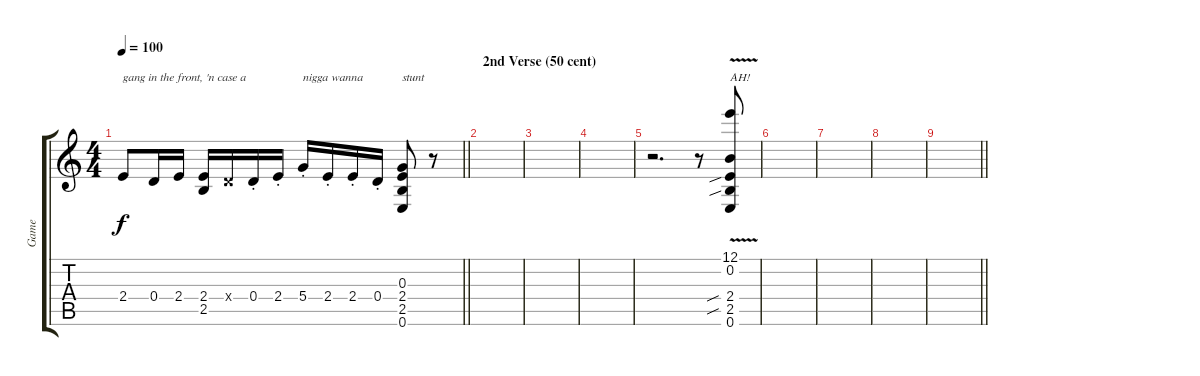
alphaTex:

\track ("Game" "Game") {instrument electricguitarmuted}
\staff {score tabs}
\tuning (E4 B3 G3 D3 A2 E2) {hide}
\ts (4 4)
\tempo 100
\clef g2
\barLineRight lightlight
\ks c
2.4.8{txt "gang in the front, 'n case a" dy f} 0.4.16 2.4.16 (2.4 2.5).16 0.4{x}.16 0.4{st}.16 2.4{st}.16 5.4{st}.16{txt "nigga wanna"} 2.4{st}.16 2.4{st}.16 0.4{st}.16 (0.3 2.4 2.5 0.6).8{txt "stunt"} r.8 |
\section ("" "2nd Verse (50 cent)")
|
|
|
r.2{d} r.8 (12.1{v} 0.2{v} 2.4{v sib} 2.5{v sib} 0.6{v}).8{txt "AH!"} |
|
|
|
\barLineRight lightlight
